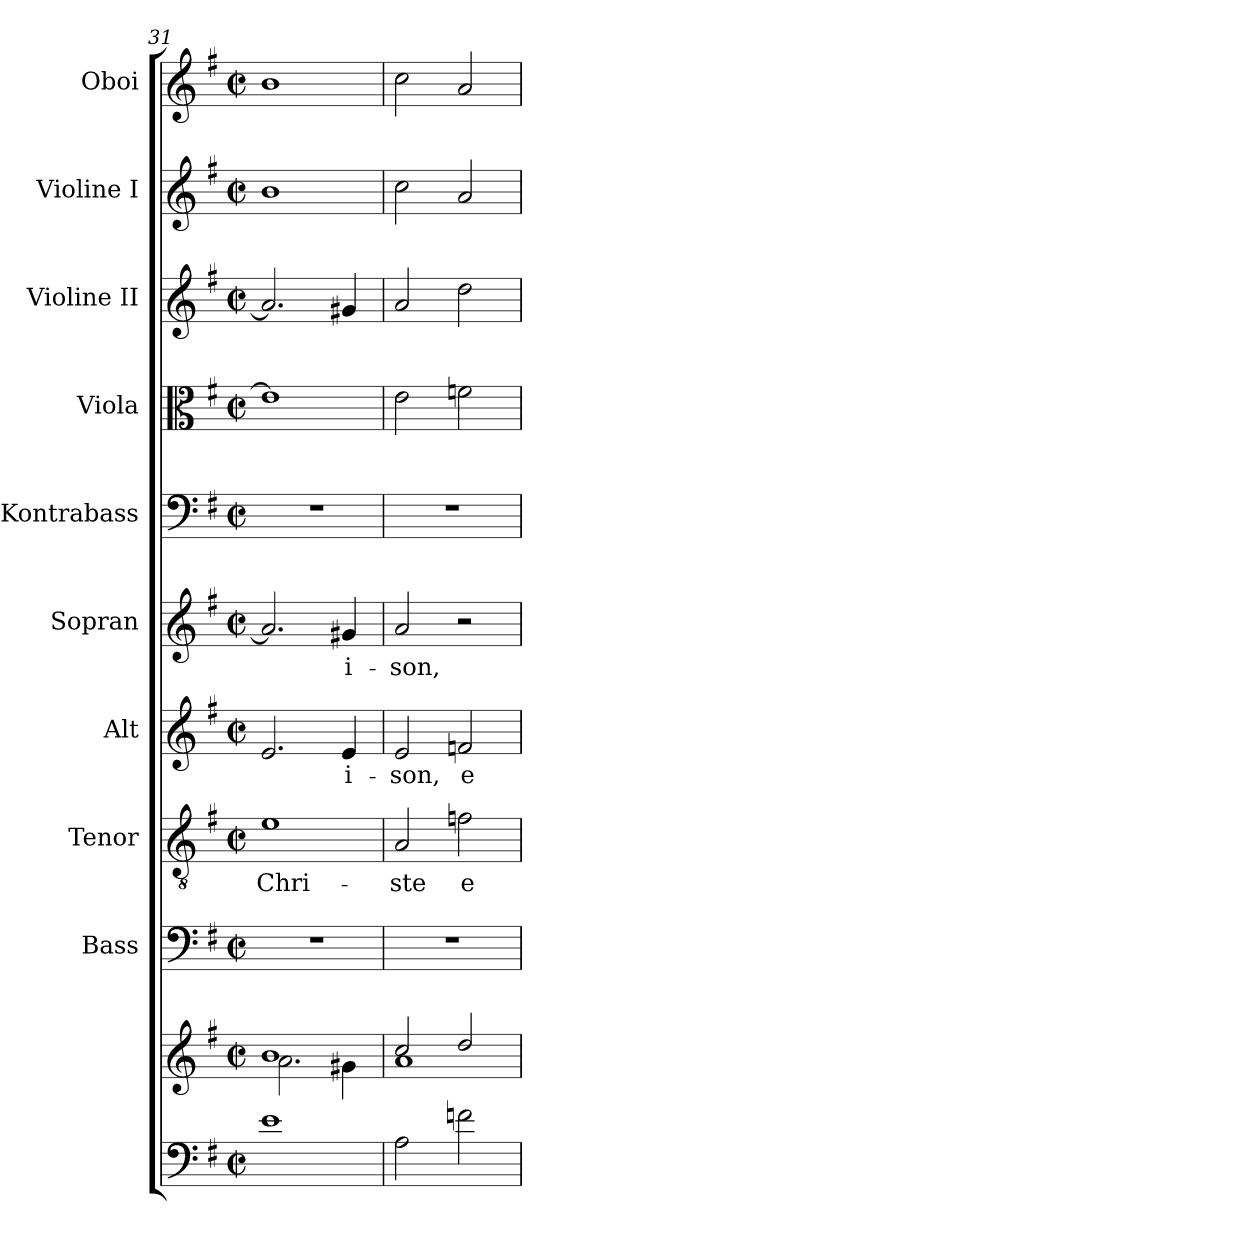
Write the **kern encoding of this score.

**kern	**kern	**kern	**kern	**text	**kern	**text	**kern	**text	**kern	**kern	**kern	**kern	**kern
*part10	*part10	*part9	*part8	*part8	*part7	*part7	*part6	*part6	*part5	*part4	*part3	*part2	*part1
*staff11	*staff10	*staff9	*staff8	*staff8	*staff7	*staff7	*staff6	*staff6	*staff5	*staff4	*staff3	*staff2	*staff1
*	*	*I"Bass	*I"Tenor	*	*I"Alt	*	*I"Sopran	*	*I"Kontrabass	*I"Viola	*I"Violine II	*I"Violine I	*I"Oboi
*	*	*I'B.	*I'T.	*	*I'A.	*	*I'S.	*	*I'Kb.	*I'Vla.	*I'Vl. II	*I'Vl. I	*I'Ob.
*clefF4	*clefG2	*clefF4	*clefGv2	*	*clefG2	*	*clefG2	*	*clefF4	*clefC3	*clefG2	*clefG2	*clefG2
*	*	*	*	*	*	*	*	*	*ITrd7c12	*	*	*	*
*k[f#]	*k[f#]	*k[f#]	*k[f#]	*	*k[f#]	*	*k[f#]	*	*k[f#]	*k[f#]	*k[f#]	*k[f#]	*k[f#]
*G:	*G:	*G:	*G:	*	*G:	*	*G:	*	*G:	*G:	*G:	*G:	*G:
*M2/2	*M2/2	*M2/2	*M2/2	*	*M2/2	*	*M2/2	*	*M2/2	*M2/2	*M2/2	*M2/2	*M2/2
*met(c|)	*met(c|)	*met(c|)	*met(c|)	*	*met(c|)	*	*met(c|)	*	*met(c|)	*met(c|)	*met(c|)	*met(c|)	*met(c|)
=31	=31	=31	=31	=31	=31	=31	=31	=31	=31	=31	=31	=31	=31
*	*^	*	*	*	*	*	*	*	*	*	*	*	*
!	!	!	!	!	!LO:LY:b	!	!	!	!	!	!	!	!	!
1e	1b	2.a\	1r	1e	Chri-	2.e/	.	2.a/]	.	1r	1e]	2.a/]	1b	1b
!	!	!	!	!	!	!	!LO:LY:b	!	!LO:LY:b	!	!	!	!	!
.	.	4g#X\	.	.	.	4e/	-i-	4g#X/	-i-	.	.	4g#X/	.	.
=32	=32	=32	=32	=32	=32	=32	=32	=32	=32	=32	=32	=32	=32	=32
!	!	!	!	!	!LO:LY:b	!	!LO:LY:b	!	!LO:LY:b	!	!	!	!	!
2A\	2cc/	1a	1r	2A/	-ste	2e/	-son,	2a/	-son,	1r	2e\	2a/	2cc\	2cc\
!	!	!	!	!	!LO:LY:b	!	!LO:LY:b	!	!	!	!	!	!	!
2fn\	2dd/	.	.	2fn\	e-	2fn/	e-	2r	.	.	2fn\	2dd\	2a/	2a/
*	*v	*v	*	*	*	*	*	*	*	*	*	*	*	*
=	=	=	=	=	=	=	=	=	=	=	=	=	=
*-	*-	*-	*-	*-	*-	*-	*-	*-	*-	*-	*-	*-	*-
